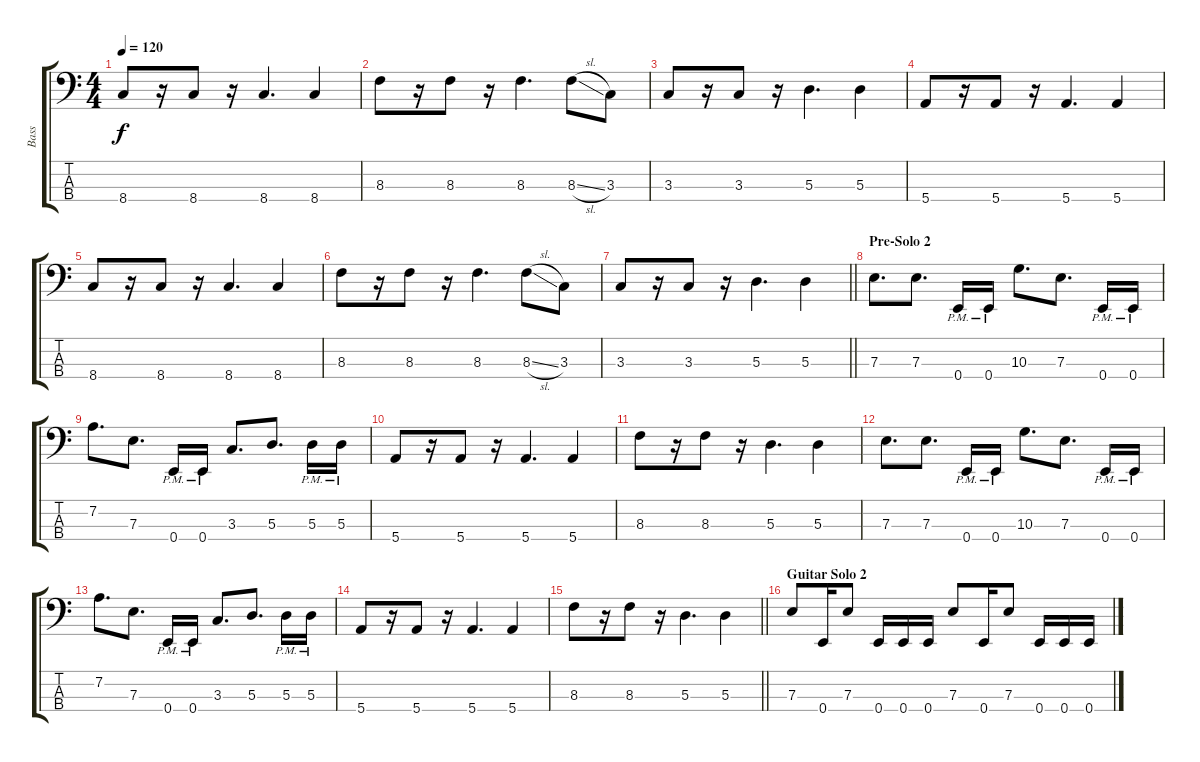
\track ("Bass" "Bass") {instrument electricbasspick}
\staff {score tabs}
\tuning (G2 D2 A1 E1) {hide}
\ts (4 4)
\tempo 120
\clef f4
\ks c
8.4.8{dy f} r.16 8.4.8 r.16 8.4.4{d} 8.4.4 |
8.3.8 r.16 8.3.8 r.16 8.3.4{d} 8.3{sl}.8 3.3.8 |
3.3.8 r.16 3.3.8 r.16 5.3.4{d} 5.3.4 |
5.4.8 r.16 5.4.8 r.16 5.4.4{d} 5.4.4 |
8.4.8 r.16 8.4.8 r.16 8.4.4{d} 8.4.4 |
8.3.8 r.16 8.3.8 r.16 8.3.4{d} 8.3{sl}.8 3.3.8 |
\barLineRight lightlight
3.3.8 r.16 3.3.8 r.16 5.3.4{d} 5.3.4 |
\section ("" "Pre-Solo 2")
7.3.8{d} 7.3.8{d} 0.4{pm}.16 0.4{pm}.16 10.3.8{d} 7.3.8{d} 0.4{pm}.16 0.4{pm}.16 |
7.2.8{d} 7.3.8{d} 0.4{pm}.16 0.4{pm}.16 3.3.8{d} 5.3.8{d} 5.3{pm}.16 5.3{pm}.16 |
5.4.8 r.16 5.4.8 r.16 5.4.4{d} 5.4.4 |
8.3.8 r.16 8.3.8 r.16 5.3.4{d} 5.3.4 |
7.3.8{d} 7.3.8{d} 0.4{pm}.16 0.4{pm}.16 10.3.8{d} 7.3.8{d} 0.4{pm}.16 0.4{pm}.16 |
7.2.8{d} 7.3.8{d} 0.4{pm}.16 0.4{pm}.16 3.3.8{d} 5.3.8{d} 5.3{pm}.16 5.3{pm}.16 |
5.4.8 r.16 5.4.8 r.16 5.4.4{d} 5.4.4 |
\barLineRight lightlight
8.3.8 r.16 8.3.8 r.16 5.3.4{d} 5.3.4 |
\section ("" "Guitar Solo 2")
7.3.8 0.4.16 7.3.8 0.4.16 0.4.16 0.4.16 7.3.8 0.4.16 7.3.8 0.4.16 0.4.16 0.4.16
